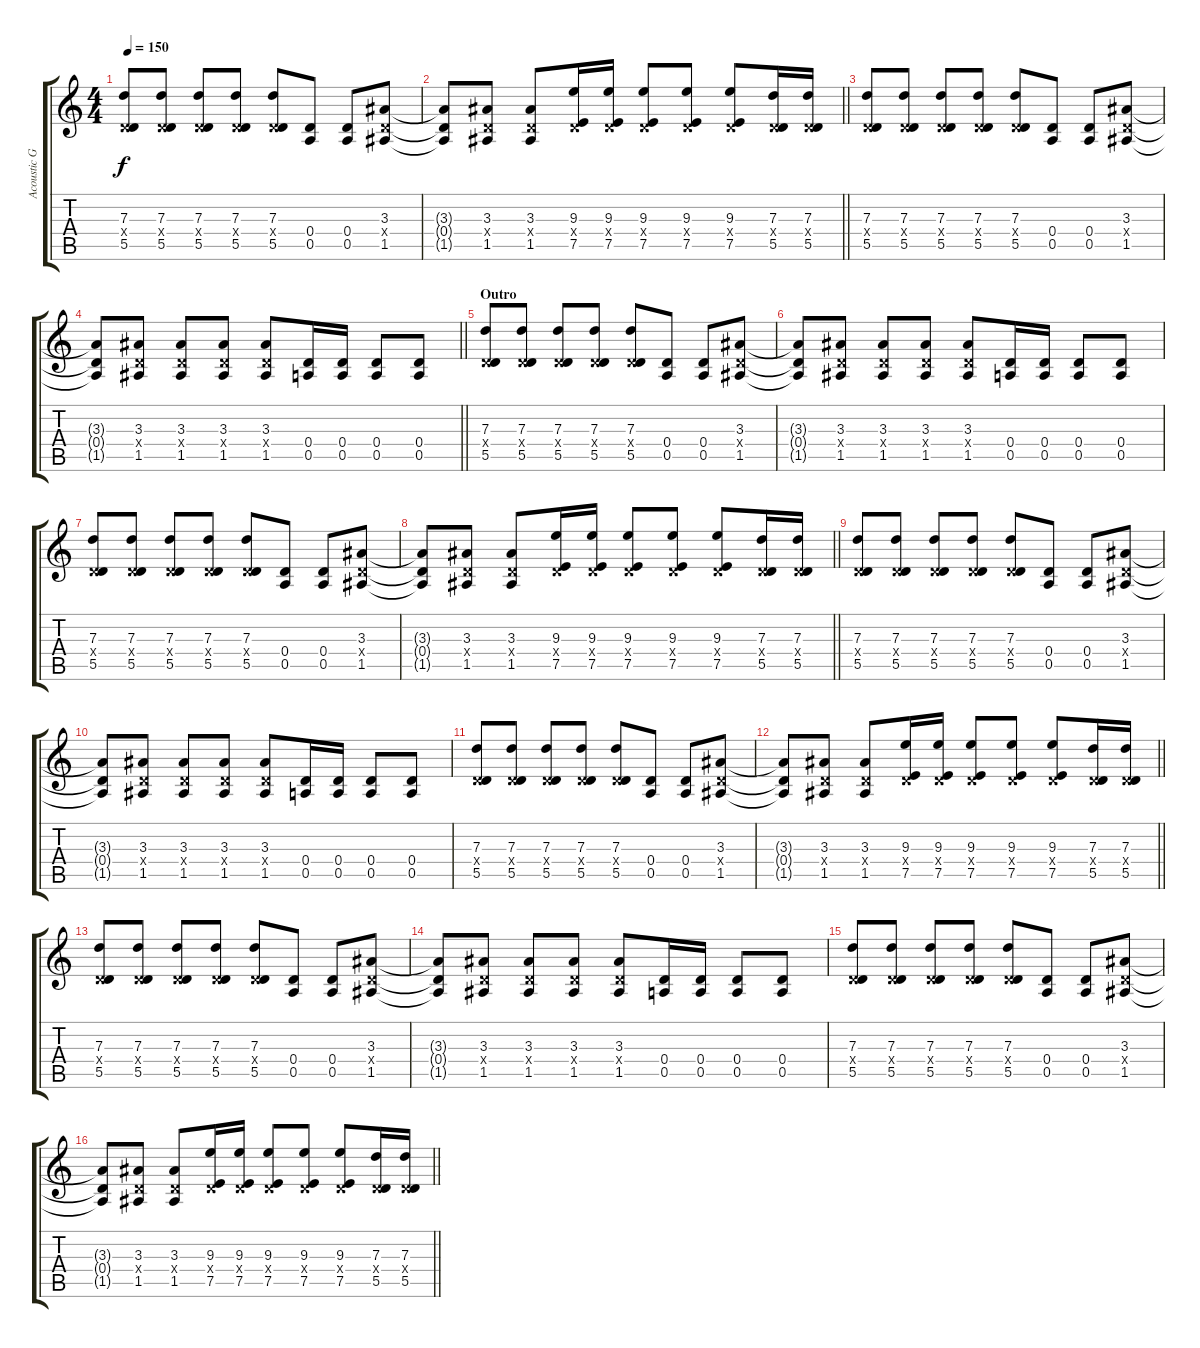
\track ("Acoustic Guitar" "Acoustic G") {instrument acousticguitarsteel}
\staff {score tabs}
\tuning (E4 B3 G3 D3 A2 E2) {hide}
\ts (4 4)
\tempo 150
\clef g2
\ks c
(7.3 0.4{x} 5.5).8{dy f} (7.3 0.4{x} 5.5).8 (7.3 0.4{x} 5.5).8 (7.3 0.4{x} 5.5).8 (7.3 0.4{x} 5.5).8 (0.4 0.5).8 (0.4 0.5).8 (3.3 0.4{x} 1.5).8 |
\barLineRight lightlight
(3.3{t} 0.4{t} 1.5{t}).8 (3.3 0.4{x} 1.5).8 (3.3 0.4{x} 1.5).8 (9.3 0.4{x} 7.5).16 (9.3 0.4{x} 7.5).16 (9.3 0.4{x} 7.5).8 (9.3 0.4{x} 7.5).8 (9.3 0.4{x} 7.5).8 (7.3 0.4{x} 5.5).16 (7.3 0.4{x} 5.5).16 |
(7.3 0.4{x} 5.5).8 (7.3 0.4{x} 5.5).8 (7.3 0.4{x} 5.5).8 (7.3 0.4{x} 5.5).8 (7.3 0.4{x} 5.5).8 (0.4 0.5).8 (0.4 0.5).8 (3.3 0.4{x} 1.5).8 |
\barLineRight lightlight
(3.3{t} 0.4{t} 1.5{t}).8 (3.3 0.4{x} 1.5).8 (3.3 0.4{x} 1.5).8 (3.3 0.4{x} 1.5).8 (3.3 0.4{x} 1.5).8 (0.4 0.5).16 (0.4 0.5).16 (0.4 0.5).8 (0.4 0.5).8 |
\section ("" "Outro")
(7.3 0.4{x} 5.5).8 (7.3 0.4{x} 5.5).8 (7.3 0.4{x} 5.5).8 (7.3 0.4{x} 5.5).8 (7.3 0.4{x} 5.5).8 (0.4 0.5).8 (0.4 0.5).8 (3.3 0.4{x} 1.5).8 |
(3.3{t} 0.4{t} 1.5{t}).8 (3.3 0.4{x} 1.5).8 (3.3 0.4{x} 1.5).8 (3.3 0.4{x} 1.5).8 (3.3 0.4{x} 1.5).8 (0.4 0.5).16 (0.4 0.5).16 (0.4 0.5).8 (0.4 0.5).8 |
(7.3 0.4{x} 5.5).8 (7.3 0.4{x} 5.5).8 (7.3 0.4{x} 5.5).8 (7.3 0.4{x} 5.5).8 (7.3 0.4{x} 5.5).8 (0.4 0.5).8 (0.4 0.5).8 (3.3 0.4{x} 1.5).8 |
\barLineRight lightlight
(3.3{t} 0.4{t} 1.5{t}).8 (3.3 0.4{x} 1.5).8 (3.3 0.4{x} 1.5).8 (9.3 0.4{x} 7.5).16 (9.3 0.4{x} 7.5).16 (9.3 0.4{x} 7.5).8 (9.3 0.4{x} 7.5).8 (9.3 0.4{x} 7.5).8 (7.3 0.4{x} 5.5).16 (7.3 0.4{x} 5.5).16 |
(7.3 0.4{x} 5.5).8 (7.3 0.4{x} 5.5).8 (7.3 0.4{x} 5.5).8 (7.3 0.4{x} 5.5).8 (7.3 0.4{x} 5.5).8 (0.4 0.5).8 (0.4 0.5).8 (3.3 0.4{x} 1.5).8 |
(3.3{t} 0.4{t} 1.5{t}).8 (3.3 0.4{x} 1.5).8 (3.3 0.4{x} 1.5).8 (3.3 0.4{x} 1.5).8 (3.3 0.4{x} 1.5).8 (0.4 0.5).16 (0.4 0.5).16 (0.4 0.5).8 (0.4 0.5).8 |
(7.3 0.4{x} 5.5).8 (7.3 0.4{x} 5.5).8 (7.3 0.4{x} 5.5).8 (7.3 0.4{x} 5.5).8 (7.3 0.4{x} 5.5).8 (0.4 0.5).8 (0.4 0.5).8 (3.3 0.4{x} 1.5).8 |
\barLineRight lightlight
(3.3{t} 0.4{t} 1.5{t}).8 (3.3 0.4{x} 1.5).8 (3.3 0.4{x} 1.5).8 (9.3 0.4{x} 7.5).16 (9.3 0.4{x} 7.5).16 (9.3 0.4{x} 7.5).8 (9.3 0.4{x} 7.5).8 (9.3 0.4{x} 7.5).8 (7.3 0.4{x} 5.5).16 (7.3 0.4{x} 5.5).16 |
(7.3 0.4{x} 5.5).8 (7.3 0.4{x} 5.5).8 (7.3 0.4{x} 5.5).8 (7.3 0.4{x} 5.5).8 (7.3 0.4{x} 5.5).8 (0.4 0.5).8 (0.4 0.5).8 (3.3 0.4{x} 1.5).8 |
(3.3{t} 0.4{t} 1.5{t}).8 (3.3 0.4{x} 1.5).8 (3.3 0.4{x} 1.5).8 (3.3 0.4{x} 1.5).8 (3.3 0.4{x} 1.5).8 (0.4 0.5).16 (0.4 0.5).16 (0.4 0.5).8 (0.4 0.5).8 |
(7.3 0.4{x} 5.5).8 (7.3 0.4{x} 5.5).8 (7.3 0.4{x} 5.5).8 (7.3 0.4{x} 5.5).8 (7.3 0.4{x} 5.5).8 (0.4 0.5).8 (0.4 0.5).8 (3.3 0.4{x} 1.5).8 |
\barLineRight lightlight
(3.3{t} 0.4{t} 1.5{t}).8 (3.3 0.4{x} 1.5).8 (3.3 0.4{x} 1.5).8 (9.3 0.4{x} 7.5).16 (9.3 0.4{x} 7.5).16 (9.3 0.4{x} 7.5).8 (9.3 0.4{x} 7.5).8 (9.3 0.4{x} 7.5).8 (7.3 0.4{x} 5.5).16 (7.3 0.4{x} 5.5).16
